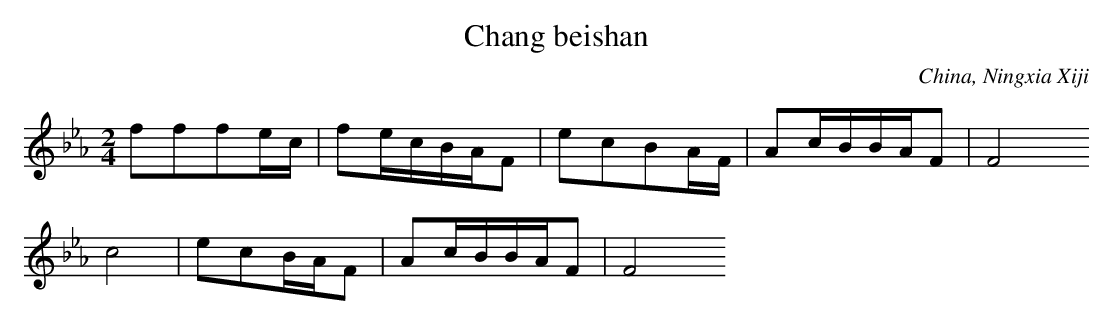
X:1
T: Chang beishan
O: China, Ningxia Xiji
M: 2/4
L: 1/16
K: Eb
f2f2f2ec | f2ecBAF2 | e2c2B2AF | A2cBBAF2 | F8
c8 | e2c2BAF2 | A2cBBAF2 | F8
